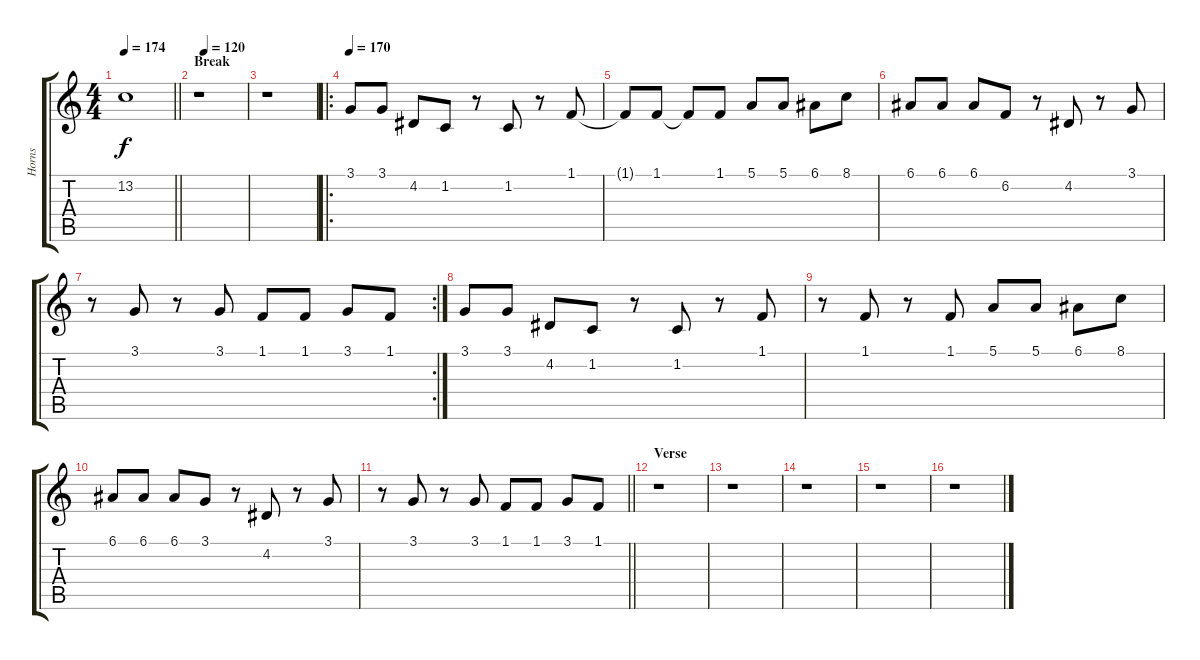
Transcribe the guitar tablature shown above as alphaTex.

\track ("Horns" "Horns") {instrument brasssection}
\staff {score tabs}
\tuning (E4 B3 G3 D3 A2 E2) {hide}
\ts (4 4)
\tempo 174
\clef g2
\barLineRight lightlight
\ks c
13.2{t}.1{dy f} |
\section ("" "Break")
\tempo (120 0.125)
r.1 |
r.1 |
\ro
\tempo 170
3.1.8 3.1.8 4.2.8 1.2.8 r.8 1.2.8 r.8 1.1.8 |
1.1{t}.8 1.1.8 1.1{t}.8 1.1.8 5.1.8 5.1.8 6.1.8 8.1.8 |
6.1.8 6.1.8 6.1.8 6.2.8 r.8 4.2.8 r.8 3.1.8 |
\rc 2
r.8 3.1.8 r.8 3.1.8 1.1.8 1.1.8 3.1.8 1.1.8 |
3.1.8 3.1.8 4.2.8 1.2.8 r.8 1.2.8 r.8 1.1.8 |
r.8 1.1.8 r.8 1.1.8 5.1.8 5.1.8 6.1.8 8.1.8 |
6.1.8 6.1.8 6.1.8 3.1.8 r.8 4.2.8 r.8 3.1.8 |
\barLineRight lightlight
r.8 3.1.8 r.8 3.1.8 1.1.8 1.1.8 3.1.8 1.1.8 |
\section ("" "Verse")
r.1 |
r.1 |
r.1 |
r.1 |
r.1
